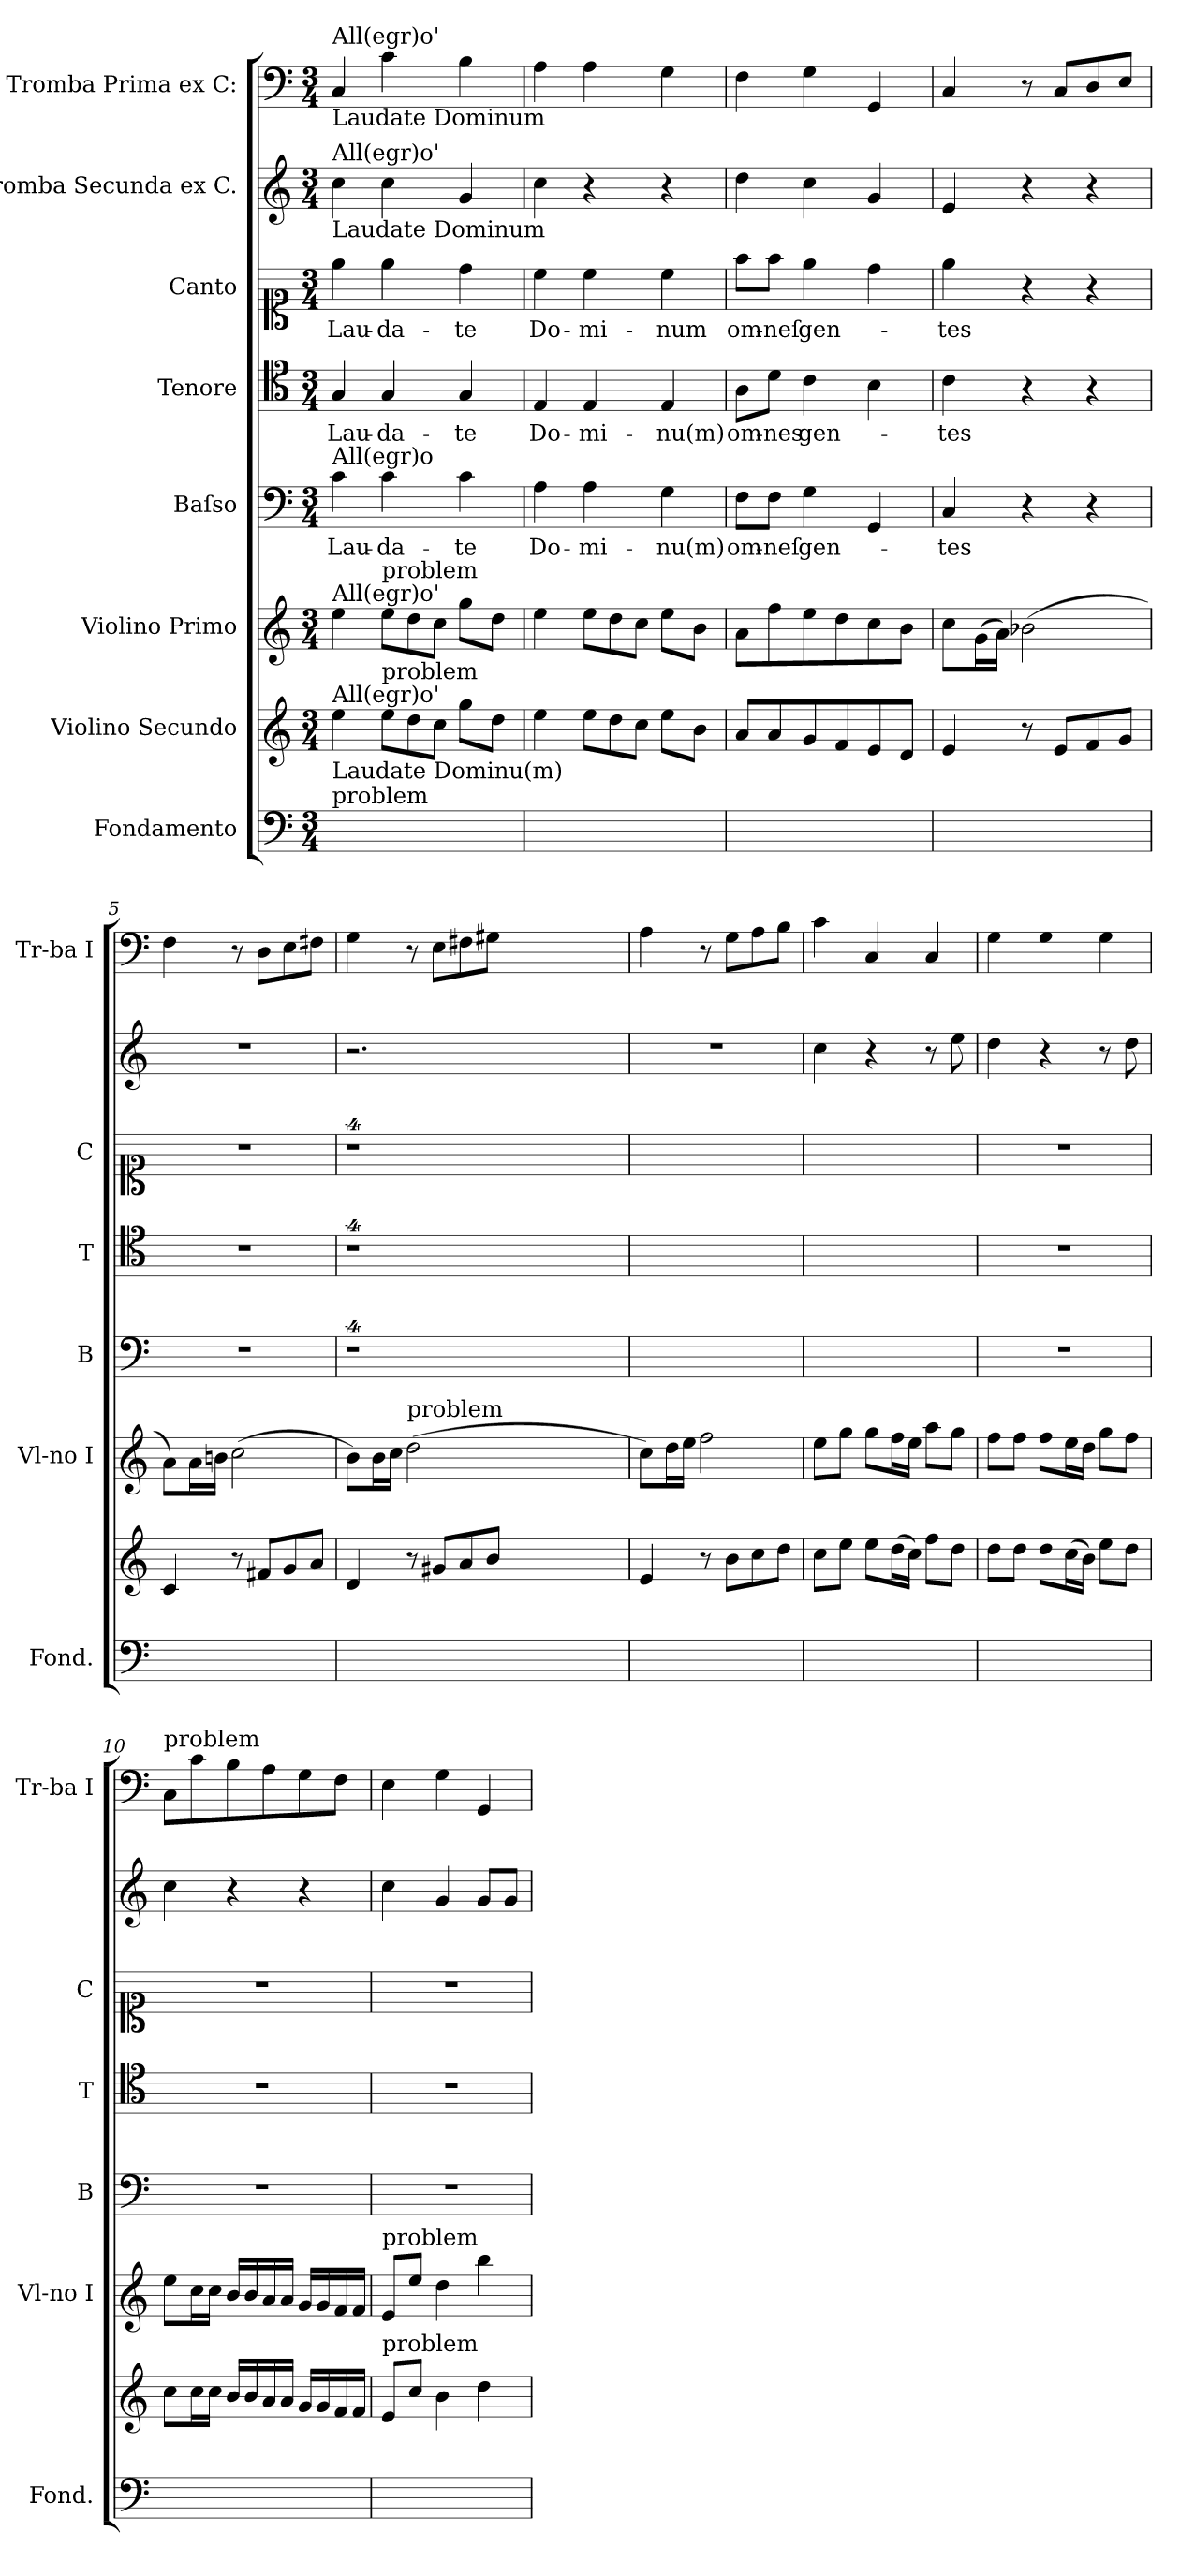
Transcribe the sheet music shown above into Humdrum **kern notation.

**kern	**kern	**kern	**kern	**text	**kern	**text	**kern	**text	**kern	**kern
*part8	*part7	*part6	*part5	*part5	*part4	*part4	*part3	*part3	*part2	*part1
*staff8	*staff7	*staff6	*staff5	*staff5	*staff4	*staff4	*staff3	*staff3	*staff2	*staff1
*I"Fondamento	*I"Violino Secundo	*I"Violino Primo	*I"Baſso	*	*I"Tenore	*	*I"Canto	*	*I"Tromba Secunda ex C.	*I"Tromba Prima ex C:
*I'Fond.	*	*I'Vl-no I	*I'B	*	*I'T	*	*I'C	*	*	*I'Tr-ba I
*clefF4	*clefG2	*clefG2	*clefF4	*	*clefC4	*	*clefC1	*	*clefG2	*clefF4
*k[]	*k[]	*k[]	*k[]	*	*k[]	*	*k[]	*	*k[]	*k[]
*M3/4	*M3/4	*M3/4	*M3/4	*	*M3/4	*	*M3/4	*	*M3/4	*M3/4
=1	=1	=1	=1	=1	=1	=1	=1	=1	=1	=1
!	!	!	!	!	!	!	!	!	!	!LO:TX:a:t=All(egr)o'
!	!	!	!	!	!	!	!	!	!	!LO:TX:b:t=Laudate Dominum
!	!	!	!	!	!	!	!	!	!LO:TX:a:t=All(egr)o'	!
!	!	!	!	!	!	!	!	!	!LO:TX:b:t=Laudate Dominum	!
!	!	!	!LO:TX:a:t=All(egr)o	!	!	!	!	!	!	!
!	!	!LO:TX:a:t=All(egr)o'	!	!	!	!	!	!	!	!
!	!LO:TX:a:t=All(egr)o'	!	!	!	!	!	!	!	!	!
!	!LO:TX:b:t=Laudate Dominu(m)	!	!	!	!	!	!	!	!	!
!LO:TX:a:t=problem	!	!	!	!	!	!	!	!	!	!
2.ryy	4ee\	4ee\	4c\	Lau-	4G/	Lau-	4ee\	Lau-	4cc\	4C/
*	*Xtuplet	*Xtuplet	*	*	*	*	*	*	*	*
!	!	!LO:TX:a:t=problem	!	!	!	!	!	!	!	!
!	!LO:TX:a:t=problem	!	!	!	!	!	!	!	!	!
.	12ee\L	12ee\L	4c\	-da-	4G/	-da-	4ee\	-da-	4cc\	4c\
.	12dd\	12dd\	.	.	.	.	.	.	.	.
.	12cc\J	12cc\J	.	.	.	.	.	.	.	.
.	8gg\L	8gg\L	4c\	-te	4G/	-te	4dd\	-te	4g/	4B\
.	8dd\J	8dd\J	.	.	.	.	.	.	.	.
=2	=2	=2	=2	=2	=2	=2	=2	=2	=2	=2
2.ryy	4ee\	4ee\	4A\	Do-	4E/	Do-	4cc\	Do-	4cc\	4A\
.	12ee\L	12ee\L	4A\	-mi-	4E/	-mi-	4cc\	-mi-	4r	4A\
.	12dd\	12dd\	.	.	.	.	.	.	.	.
.	12cc\J	12cc\J	.	.	.	.	.	.	.	.
.	8ee\L	8ee\L	4G\	-nu(m)	4E/	-nu(m)	4cc\	-num	4r	4G\
.	8b\J	8b\J	.	.	.	.	.	.	.	.
=3	=3	=3	=3	=3	=3	=3	=3	=3	=3	=3
2.ryy	8a/L	8a\L	8F\L	om-	8A\L	om-	8ff\L	om-	4dd\	4F\
.	8a/	8ff\	8F\J	-neſ	8d\J	-nes	8ff\J	-neſ	.	.
.	8g/	8ee\	4G\	gen-	4c\	gen-	4ee\	gen-	4cc\	4G\
.	8f/	8dd\	.	.	.	.	.	.	.	.
.	8e/	8cc\	4GG/	.	4B\	.	4dd\	.	4g/	4GG/
.	8d/J	8b\J	.	.	.	.	.	.	.	.
=4	=4	=4	=4	=4	=4	=4	=4	=4	=4	=4
2.ryy	4e/	8cc\L	4C/	-tes	4c\	-tes	4ee\	-tes	4e/	4C/
.	.	(16g\L	.	.	.	.	.	.	.	.
.	.	16a\JJ)	.	.	.	.	.	.	.	.
.	8r	(2b-X\	4r	.	4r	.	4r	.	4r	8r
.	8e/L	.	.	.	.	.	.	.	.	8C/L
.	8f/	.	4r	.	4r	.	4r	.	4r	8D/
.	8g/J	.	.	.	.	.	.	.	.	8E/J
=5	=5	=5	=5	=5	=5	=5	=5	=5	=5	=5
2.ryy	4c/	8a\L)	2.r	.	2.r	.	2.r	.	2.r	4F\
.	.	16a\L	.	.	.	.	.	.	.	.
.	.	16bn\JJ	.	.	.	.	.	.	.	.
.	8r	(2cc\	.	.	.	.	.	.	.	8r
.	8f#X/L	.	.	.	.	.	.	.	.	8D\L
.	8g/	.	.	.	.	.	.	.	.	8E\
.	8a/J	.	.	.	.	.	.	.	.	8F#X\J
=6	=6	=6	=6	=6	=6	=6	=6	=6	=6	=6
2.ryy	4d/	8b\L)	4%9r	.	4%9r	.	4%9r	.	2.r	4G\
.	.	16b\L	.	.	.	.	.	.	.	.
.	.	16cc\JJ	.	.	.	.	.	.	.	.
!	!	!LO:TX:a:t=problem	!	!	!	!	!	!	!	!
.	8r	(2dd\	.	.	.	.	.	.	.	8r
.	8g#X/L	.	.	.	.	.	.	.	.	8E\L
.	8a/	.	.	.	.	.	.	.	.	8F#X\
.	8b/J	.	.	.	.	.	.	.	.	8G#X\J
1.ryy	1.ryy	1.ryy	.	.	.	.	.	.	1.ryy	1.ryy
=7	=7	=7	=7	=7	=7	=7	=7	=7	=7	=7
2.ryy	4e/	8cc\L)	2.ryy	.	2.ryy	.	2.ryy	.	2.r	4A\
.	.	16dd\L	.	.	.	.	.	.	.	.
.	.	16ee\JJ	.	.	.	.	.	.	.	.
.	8r	2ff\	.	.	.	.	.	.	.	8r
.	8b\L	.	.	.	.	.	.	.	.	8G\L
.	8cc\	.	.	.	.	.	.	.	.	8A\
.	8dd\J	.	.	.	.	.	.	.	.	8B\J
=8	=8	=8	=8	=8	=8	=8	=8	=8	=8	=8
2.ryy	8cc\L	8ee\L	2.ryy	.	2.ryy	.	2.ryy	.	4cc\	4c\
.	8ee\J	8gg\J	.	.	.	.	.	.	.	.
.	8ee\L	8gg\L	.	.	.	.	.	.	4r	4C/
.	(16dd\L	16ff\L	.	.	.	.	.	.	.	.
.	16cc\JJ)	16ee\JJ	.	.	.	.	.	.	.	.
.	8ff\L	8aa\L	.	.	.	.	.	.	8r	4C/
.	8dd\J	8gg\J	.	.	.	.	.	.	8ee\	.
=9	=9	=9	=9	=9	=9	=9	=9	=9	=9	=9
2.ryy	8dd\L	8ff\L	2.r	.	2.r	.	2.r	.	4dd\	4G\
.	8dd\J	8ff\J	.	.	.	.	.	.	.	.
.	8dd\L	8ff\L	.	.	.	.	.	.	4r	4G\
.	(16cc\L	16ee\L	.	.	.	.	.	.	.	.
.	16b\JJ)	16dd\JJ	.	.	.	.	.	.	.	.
.	8ee\L	8gg\L	.	.	.	.	.	.	8r	4G\
.	8dd\J	8ff\J	.	.	.	.	.	.	8dd\	.
=10	=10	=10	=10	=10	=10	=10	=10	=10	=10	=10
!	!	!	!	!	!	!	!	!	!	!LO:TX:a:t=problem
2.ryy	8cc\L	8ee\L	2.r	.	2.r	.	2.r	.	4cc\	8C/L
.	16cc\L	16cc\L	.	.	.	.	.	.	.	8c\
.	16cc\JJ	16cc\JJ	.	.	.	.	.	.	.	.
.	16b/LL	16b/LL	.	.	.	.	.	.	4r	8B\
.	16b/	16b/	.	.	.	.	.	.	.	.
.	16a/	16a/	.	.	.	.	.	.	.	8A\
.	16a/JJ	16a/JJ	.	.	.	.	.	.	.	.
.	16g/LL	16g/LL	.	.	.	.	.	.	4r	8G\
.	16g/	16g/	.	.	.	.	.	.	.	.
.	16f/	16f/	.	.	.	.	.	.	.	8F\J
.	16f/JJ	16f/JJ	.	.	.	.	.	.	.	.
=11	=11	=11	=11	=11	=11	=11	=11	=11	=11	=11
!	!	!LO:TX:a:t=problem	!	!	!	!	!	!	!	!
!	!LO:TX:a:t=problem	!	!	!	!	!	!	!	!	!
2.ryy	8e/L	8e/L	2.r	.	2.r	.	2.r	.	4cc\	4E\
.	8cc\J	8ee\J	.	.	.	.	.	.	.	.
.	4b\	4dd\	.	.	.	.	.	.	4g/	4G\
.	4dd\	4bb\	.	.	.	.	.	.	8g/L	4GG/
.	.	.	.	.	.	.	.	.	8g/J	.
=	=	=	=	=	=	=	=	=	=	=
*-	*-	*-	*-	*-	*-	*-	*-	*-	*-	*-
